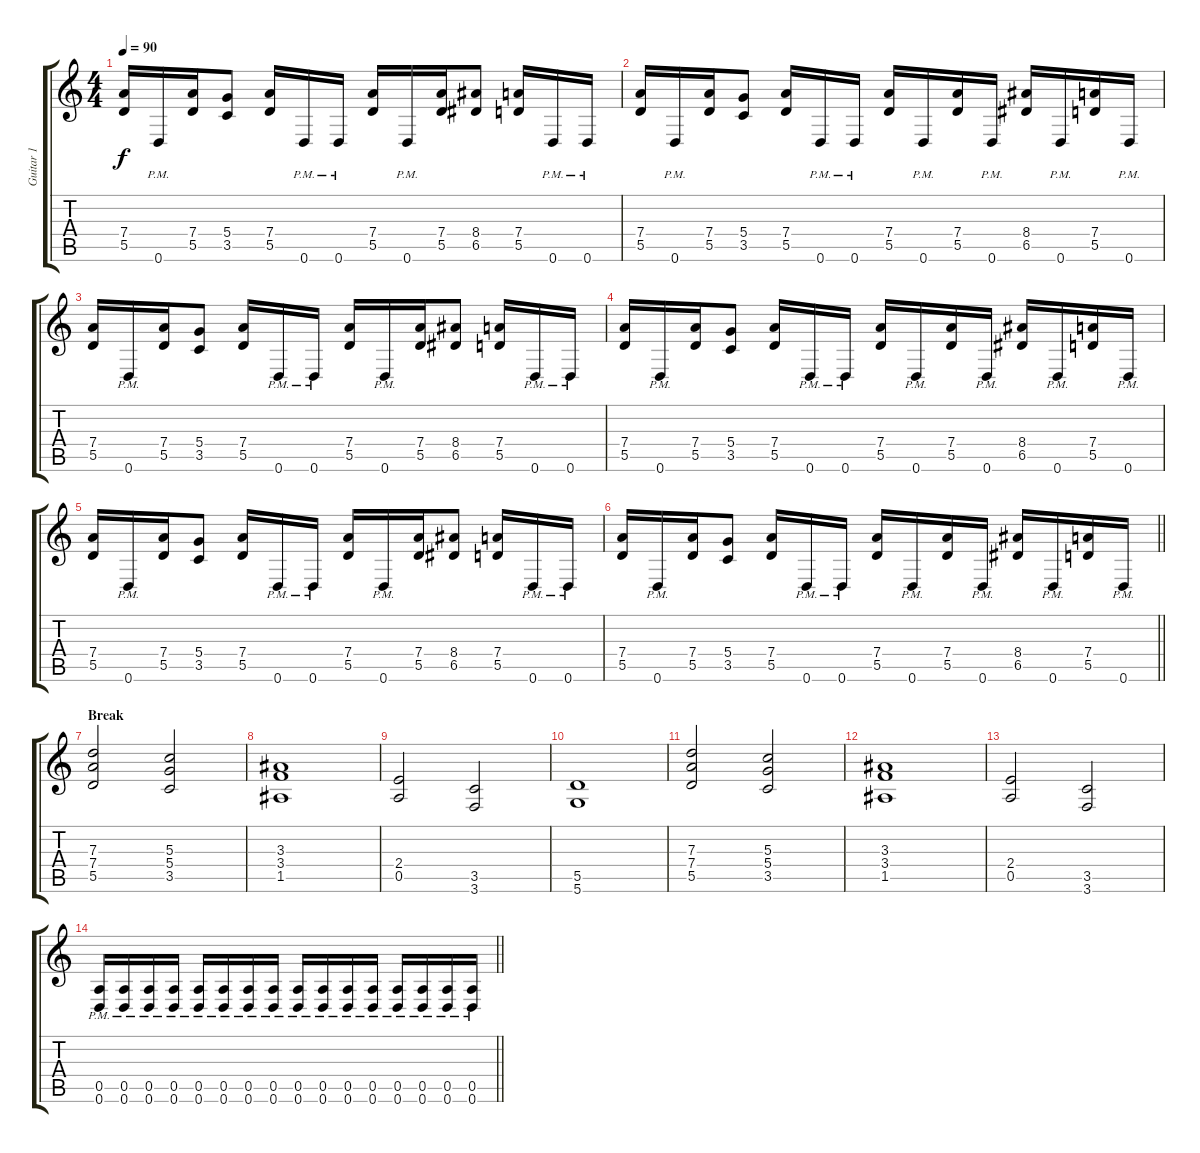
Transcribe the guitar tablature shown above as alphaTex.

\track ("Guitar 1" "Guitar 1") {instrument distortionguitar}
\staff {score tabs}
\tuning (E4 B3 G3 D3 A2 D2) {hide}
\ts (4 4)
\tempo 90
\clef g2
\ks c
(7.4 5.5).16{dy f} 0.6{pm}.16 (7.4 5.5).16 (5.4 3.5).8 (7.4 5.5).16 0.6{pm}.16 0.6{pm}.16 (7.4 5.5).16 0.6{pm}.16 (7.4 5.5).16 (8.4 6.5).8 (7.4 5.5).16 0.6{pm}.16 0.6{pm}.16 |
(7.4 5.5).16 0.6{pm}.16 (7.4 5.5).16 (5.4 3.5).8 (7.4 5.5).16 0.6{pm}.16 0.6{pm}.16 (7.4 5.5).16 0.6{pm}.16 (7.4 5.5).16 0.6{pm}.16 (8.4 6.5).16 0.6{pm}.16 (7.4 5.5).16 0.6{pm}.16 |
(7.4 5.5).16 0.6{pm}.16 (7.4 5.5).16 (5.4 3.5).8 (7.4 5.5).16 0.6{pm}.16 0.6{pm}.16 (7.4 5.5).16 0.6{pm}.16 (7.4 5.5).16 (8.4 6.5).8 (7.4 5.5).16 0.6{pm}.16 0.6{pm}.16 |
(7.4 5.5).16 0.6{pm}.16 (7.4 5.5).16 (5.4 3.5).8 (7.4 5.5).16 0.6{pm}.16 0.6{pm}.16 (7.4 5.5).16 0.6{pm}.16 (7.4 5.5).16 0.6{pm}.16 (8.4 6.5).16 0.6{pm}.16 (7.4 5.5).16 0.6{pm}.16 |
(7.4 5.5).16 0.6{pm}.16 (7.4 5.5).16 (5.4 3.5).8 (7.4 5.5).16 0.6{pm}.16 0.6{pm}.16 (7.4 5.5).16 0.6{pm}.16 (7.4 5.5).16 (8.4 6.5).8 (7.4 5.5).16 0.6{pm}.16 0.6{pm}.16 |
\barLineRight lightlight
(7.4 5.5).16 0.6{pm}.16 (7.4 5.5).16 (5.4 3.5).8 (7.4 5.5).16 0.6{pm}.16 0.6{pm}.16 (7.4 5.5).16 0.6{pm}.16 (7.4 5.5).16 0.6{pm}.16 (8.4 6.5).16 0.6{pm}.16 (7.4 5.5).16 0.6{pm}.16 |
\section ("" "Break")
(7.3 7.4 5.5).2 (5.3 5.4 3.5).2 |
(3.3 3.4 1.5).1 |
(2.4 0.5).2 (3.5 3.6).2 |
(5.5 5.6).1 |
(7.3 7.4 5.5).2 (5.3 5.4 3.5).2 |
(3.3 3.4 1.5).1 |
(2.4 0.5).2 (3.5 3.6).2 |
\barLineRight lightlight
(0.5{pm} 0.6{pm}).16 (0.5{pm} 0.6{pm}).16 (0.5{pm} 0.6{pm}).16 (0.5{pm} 0.6{pm}).16 (0.5{pm} 0.6{pm}).16 (0.5{pm} 0.6{pm}).16 (0.5{pm} 0.6{pm}).16 (0.5{pm} 0.6{pm}).16 (0.5{pm} 0.6{pm}).16 (0.5{pm} 0.6{pm}).16 (0.5{pm} 0.6{pm}).16 (0.5{pm} 0.6{pm}).16 (0.5{pm} 0.6{pm}).16 (0.5{pm} 0.6{pm}).16 (0.5{pm} 0.6{pm}).16 (0.5{pm} 0.6{pm}).16
